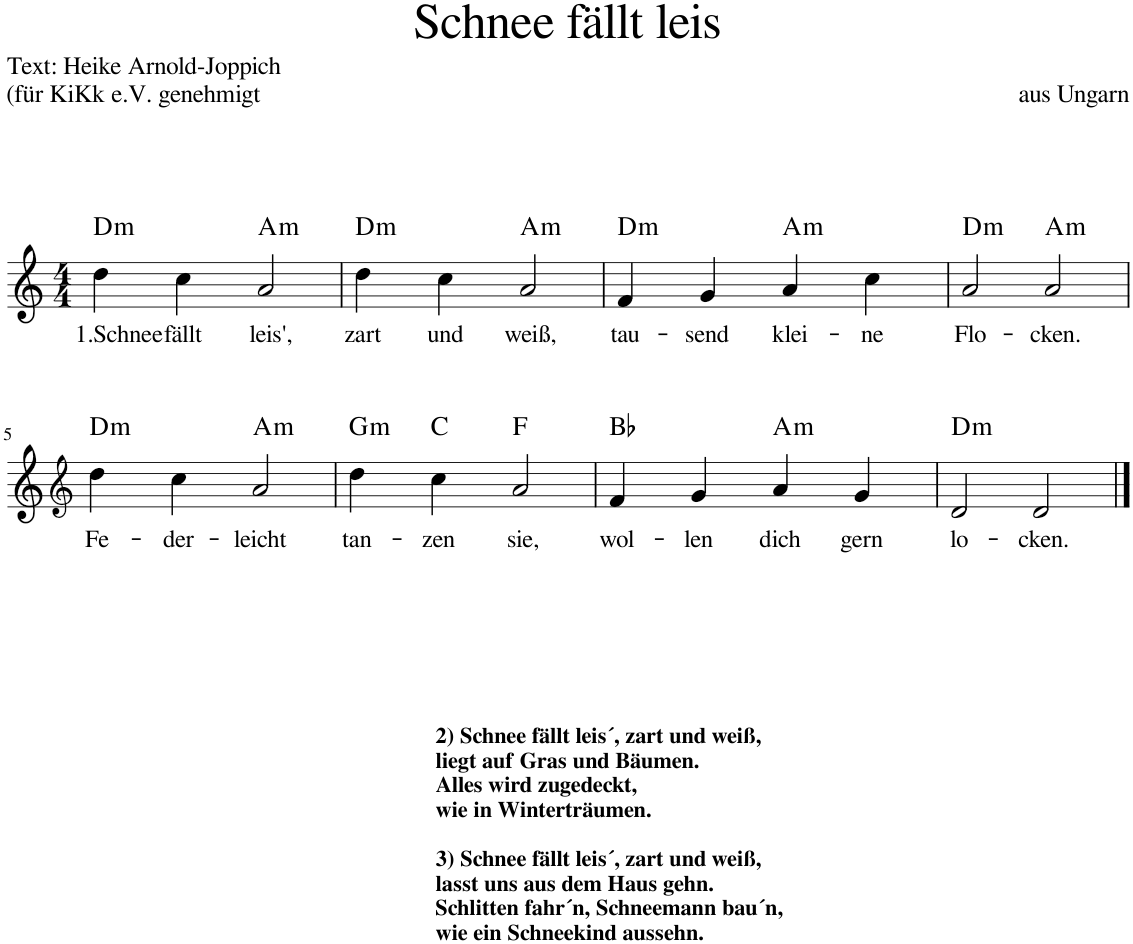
**kern	**text	**harte
*part1	*part1	*part1
*staff1	*staff1	*
*I"unbenannt1	*	*
*clefG2	*	*
*k[]	*	*
*M4/4	*	*
=1	=1	=1
!	!LO:LY:b	!LO:H:kt=m
4dd\	1.Schnee	D:min
!	!LO:LY:b	!
4cc\	fällt	.
!	!LO:LY:b	!LO:H:kt=m
2a/	leis',	A:min
=2	=2	=2
!	!LO:LY:b	!LO:H:kt=m
4dd\	zart	D:min
!	!LO:LY:b	!
4cc\	und	.
!	!LO:LY:b	!LO:H:kt=m
2a/	weiß,	A:min
=3	=3	=3
!	!LO:LY:b	!LO:H:kt=m
4f/	tau-	D:min
!	!LO:LY:b	!
4g/	send	.
!	!LO:LY:b	!LO:H:kt=m
4a/	klei-	A:min
!	!LO:LY:b	!
4cc\	ne	.
=4	=4	=4
!	!LO:LY:b	!LO:H:kt=m
2a/	Flo-	D:min
!	!LO:LY:b	!LO:H:kt=m
2a/	cken.	A:min
!!LO:LB:g=z
=5	=5	=5
*clefG2	*	*
!	!LO:LY:b	!LO:H:kt=m
4dd\	Fe-	D:min
!	!LO:LY:b	!
4cc\	der-	.
!	!LO:LY:b	!LO:H:kt=m
2a/	leicht	A:min
=6	=6	=6
!	!LO:LY:b	!LO:H:kt=m
4dd\	tan-	G:min
!	!LO:LY:b	!
4cc\	zen	C:maj
!	!LO:LY:b	!
2a/	sie,	F:maj
=7	=7	=7
!LO:TX:b:B:t=2) Schnee fällt leis´, zart und weiß,	!	!
!LO:TX:b:t=liegt auf Gras und Bäumen.	!	!
!LO:TX:b:t=Alles wird zugedeckt,	!	!
!LO:TX:b:t=wie in Winterträumen.	!	!
!LO:TX:b:t=3) Schnee fällt leis´, zart und weiß,	!	!
!LO:TX:b:t=lasst uns aus dem Haus gehn.	!	!
!LO:TX:b:t=Schlitten fahr´n, Schneemann bau´n,	!	!
!LO:TX:b:t=wie ein Schneekind aussehn.	!	!
!	!LO:LY:b	!
4f/	wol-	Bb:maj
!	!LO:LY:b	!
4g/	len	.
!	!LO:LY:b	!LO:H:kt=m
4a/	dich	A:min
!	!LO:LY:b	!
4g/	gern	.
=8	=8	=8
!	!LO:LY:b	!LO:H:kt=m
2d/	lo-	D:min
!	!LO:LY:b	!
2d/	cken.	.
==	==	==
*-	*-	*-
